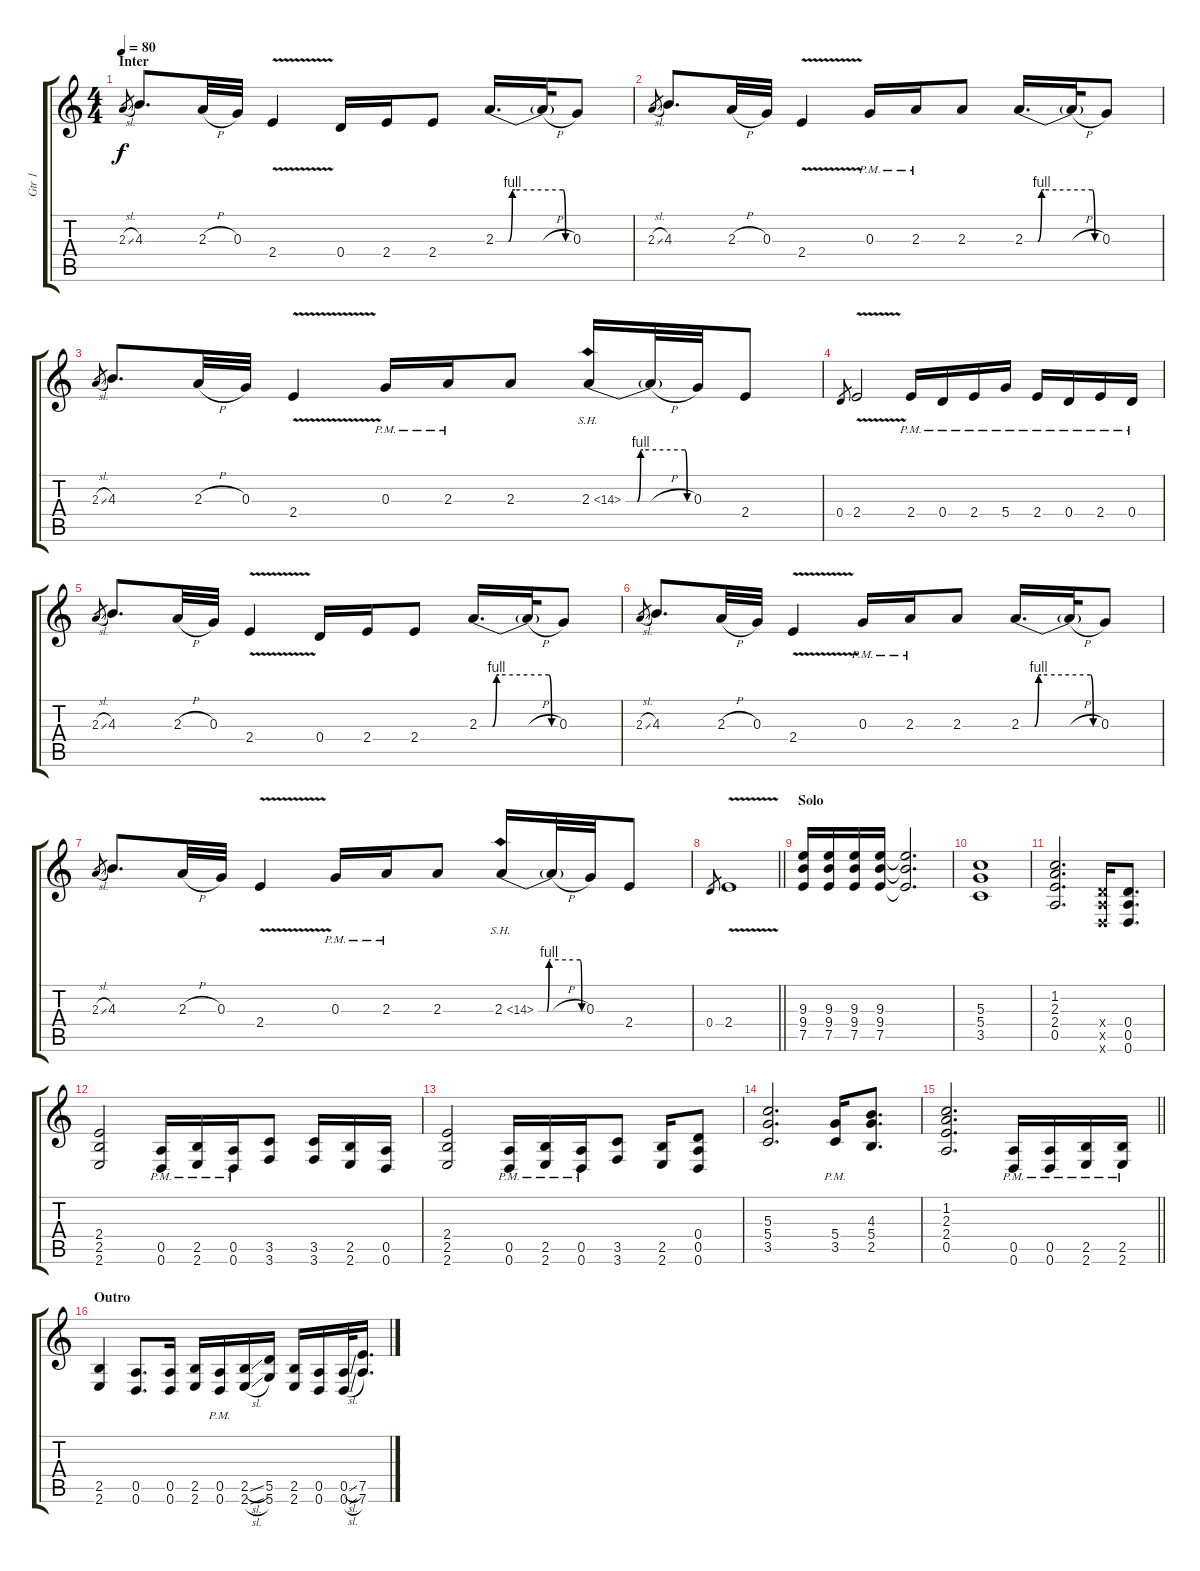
\track ("Gtr 1" "Gtr 1") {instrument distortionguitar}
\staff {score tabs}
\tuning (E4 B3 G3 D3 A2 D2) {hide}
\ts (4 4)
\section ("" "Inter")
\tempo 80
\clef g2
\ks c
2.3{sl}.8{gr dy f} 4.3.8{d} 2.3{h}.32 0.3.32 2.4{v}.4 0.4.16 2.4.16 2.4.8 2.3{be (custom 0 0 3 0 5 0 10 0 13 4 15 4 52 4 54 0 60 0)}.16{d} 2.3{h t}.32 0.3.8 |
2.3{sl}.8{gr} 4.3.8{d} 2.3{h}.32 0.3.32 2.4{v}.4 0.3{pm}.16 2.3{pm}.16 2.3.8 2.3{be (custom 0 0 3 0 5 0 10 0 13 4 15 4 52 4 54 0 60 0)}.16{d} 2.3{h t}.32 0.3.8 |
2.3{sl}.8{gr} 4.3.8{d} 2.3{h}.32 0.3.32 2.4{v}.4 0.3{pm}.16 2.3{pm}.16 2.3.8 2.3{be (custom 0 0 3 0 5 0 10 0 13 4 15 4 52 4 54 0 60 0) sh 12}.16 2.3{h t}.32 0.3.32 2.4.8 |
0.4.8{gr} 2.4{v}.2 2.4{pm}.16 0.4{pm}.16 2.4{pm}.16 5.4{pm}.16 2.4{pm}.16 0.4{pm}.16 2.4{pm}.16 0.4{pm}.16 |
2.3{sl}.8{gr} 4.3.8{d} 2.3{h}.32 0.3.32 2.4{v}.4 0.4.16 2.4.16 2.4.8 2.3{be (custom 0 0 3 0 5 0 10 0 13 4 15 4 52 4 54 0 60 0)}.16{d} 2.3{h t}.32 0.3.8 |
2.3{sl}.8{gr} 4.3.8{d} 2.3{h}.32 0.3.32 2.4{v}.4 0.3{pm}.16 2.3{pm}.16 2.3.8 2.3{be (custom 0 0 3 0 5 0 10 0 13 4 15 4 52 4 54 0 60 0)}.16{d} 2.3{h t}.32 0.3.8 |
2.3{sl}.8{gr} 4.3.8{d} 2.3{h}.32 0.3.32 2.4{v}.4 0.3{pm}.16 2.3{pm}.16 2.3.8 2.3{be (custom 0 0 3 0 5 0 10 0 13 4 15 4 52 4 54 0 60 0) sh 12}.16 2.3{h t}.32 0.3.32 2.4.8 |
\barLineRight lightlight
0.4.8{gr} 2.4{v}.1 |
\section ("" "Solo")
(9.3 9.4 7.5).16{volume 11} (9.3 9.4 7.5).16 (9.3 9.4 7.5).16 (9.3 9.4 7.5).16 (9.3{t} 9.4{t} 7.5{t}).2{d} |
(5.3 5.4 3.5).1 |
(1.2 2.3 2.4 0.5).2{d} (0.4{x} 0.5{x} 0.6{x}).16 (0.4 0.5 0.6).8{d} |
(2.4 2.5 2.6).2 (0.5{pm} 0.6{pm}).16 (2.5{pm} 2.6{pm}).16 (0.5{pm} 0.6{pm}).16 (3.5 3.6).8 (3.5 3.6).16 (2.5 2.6).16 (0.5 0.6).16 |
(2.4 2.5 2.6).2 (0.5{pm} 0.6{pm}).16 (2.5{pm} 2.6{pm}).16 (0.5{pm} 0.6{pm}).16 (3.5 3.6).8 (2.5 2.6).16 (0.4 0.5 0.6).8 |
(5.3 5.4 3.5).2{d} (5.4 3.5{pm}).16 (4.3 5.4 2.5).8{d} |
\barLineRight lightlight
(1.2 2.3 2.4 0.5).2{d} (0.5{pm} 0.6{pm}).16 (0.5{pm} 0.6{pm}).16 (2.5{pm} 2.6{pm}).16 (2.5{pm} 2.6{pm}).16 |
\section ("" "Outro")
(2.5 2.6).4{volume 14 balance 2} (0.5 0.6).8{d} (0.5 0.6).16 (2.5 2.6).16 (0.5{pm} 0.6{pm}).16 (2.5{sl} 2.6{sl}).16 (5.5 5.6).16 (2.5 2.6).16 (0.5 0.6).16 (0.5{sl} 0.6{sl}).32 (7.5 7.6).16{d}
